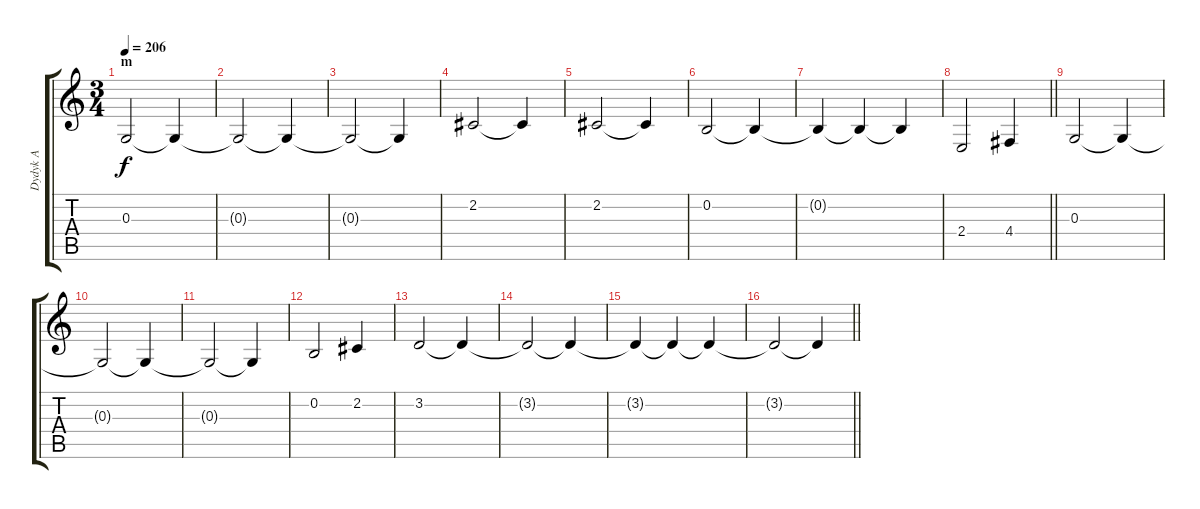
\track ("Dydyk A" "Dydyk A") {instrument cello}
\staff {score tabs}
\tuning (E4 B3 G3 D3 A2 E2) {hide}
\ts (3 4)
\section ("" "m")
\tempo 206
\clef g2
\ks c
0.3.2{dy f} 0.3{t}.4 |
0.3{t}.2 0.3{t}.4 |
0.3{t}.2 0.3{t}.4 |
2.2.2 2.2{t}.4 |
2.2.2 2.2{t}.4 |
0.2.2 0.2{t}.4 |
0.2{t}.4 0.2{t}.4 0.2{t}.4 |
\barLineRight lightlight
2.4.2 4.4.4 |
0.3.2 0.3{t}.4 |
0.3{t}.2 0.3{t}.4 |
0.3{t}.2 0.3{t}.4 |
0.2.2 2.2.4 |
3.2.2 3.2{t}.4 |
3.2{t}.2 3.2{t}.4 |
3.2{t}.4 3.2{t}.4 3.2{t}.4 |
\barLineRight lightlight
3.2{t}.2 3.2{t}.4
